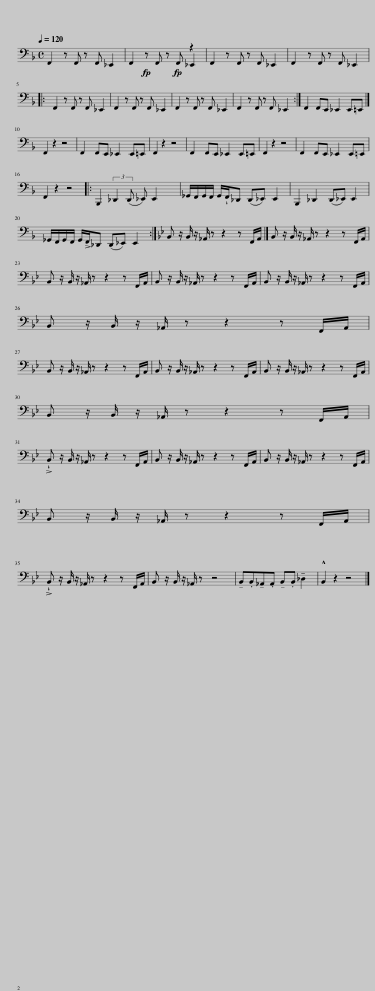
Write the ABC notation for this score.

X:1
%%score ( 1 2 )
L:1/8
Q:1/4=120
M:4/4
I:linebreak $
K:F
V:1 bass
V:2 bass
V:1
 F,,2 z F,, z F,, _E,,2 | F,,2 z F,, z F,, z2 | F,,2 z F,, z F,, _E,,2 | F,,2 z F,, z F,, _E,,2 |:$ F,,2 z F,, z F,, _E,,2 | %5
 F,,2 z F,, z F,, _E,,2 | F,,2 z F,, z F,, _E,,2 | F,,2 z F,, z F,, _E,,2 :| F,,2 F,,E,, _E,,2 E,,=E,, |]$ F,,2 z2 z4 | %10
 F,,2 F,,E,, _E,,2 E,,=E,, | F,,2 z2 z4 | F,,2 F,,E,, _E,,2 E,,=E,, | F,,2 z2 z4 | F,,2 F,,E,, _E,,2 E,,=E,, |$ %15
 F,,2 z2 z4 |: B,,,2 (3:2:2_D,,2 (D,, _E,,) E,,2 x | _G,,/F,,/G,,/F,,/ G,,/!wedge!F,,/_D,, (D,,_E,,) E,,2 | B,,,2 _D,,2 (D,,_E,,) E,,2 |$ _G,,/F,,/G,,/F,,/ G,,/!>!F,,/_D,, (D,,_E,,) E,,2 :| %20
[K:Bb] B,, z/ B,,/ z/ _A,,/ z z2 z F,,/A,,/ |] B,, z/ B,,/ z/ _A,,/ z z2 z F,,/A,,/ |$ B,, z/ B,,/ z/ _A,,/ z z2 z F,,/A,,/ | B,, z/ B,,/ z/ _A,,/ z z2 z F,,/A,,/ | B,, z/ B,,/ z/ _A,,/ z z2 z F,,/A,,/ |$ %25
 B,, z/ B,,/ z/ _A,,/ z z2 z F,,/A,,/ |$ B,, z/ B,,/ z/ _A,,/ z z2 z F,,/A,,/ | B,, z/ B,,/ z/ _A,,/ z z2 z F,,/A,,/ | B,, z/ B,,/ z/ _A,,/ z z2 z F,,/A,,/ |$ B,, z/ B,,/ z/ _A,,/ z z2 z F,,/A,,/ |$ %30
 !>!!wedge!B,, z/ B,,/ z/ _A,,/ z z2 z F,,/A,,/ | B,, z/ B,,/ z/ _A,,/ z z2 z F,,/A,,/ | B,, z/ B,,/ z/ _A,,/ z z2 z F,,/A,,/ |$ B,, z/ B,,/ z/ _A,,/ z z2 z F,,/A,,/ |$ !>!!wedge!B,, z/ B,,/ z/ _A,,/ z z2 z F,,/A,,/ | %35
 B,, z/ B,,/ z/ _A,,/ z z4 | !tenuto!B,,.B,,!tenuto!_A,,.A,, !tenuto!B,,.B,, !tenuto!_D,2 | !^!B,,2 z2 z4 |] %38
V:2
 x8 | x6 _E,,2 | x8 | x8 |:$ x8 | %5
 x8 | x8 | x8 :| x8 |]$ x8 | %10
 x8 | x8 | x8 | x8 | x8 |$ %15
 x8 |: x8 | x8 | x8 |$ x8 :| %20
[K:Bb] x8 |] x8 |$ x8 | x8 | x8 |$ %25
 x8 |$ x8 | x8 | x8 |$ x8 |$ %30
 x8 | x8 | x8 |$ x8 |$ x8 | %35
 x8 | x8 | x8 |] %38
